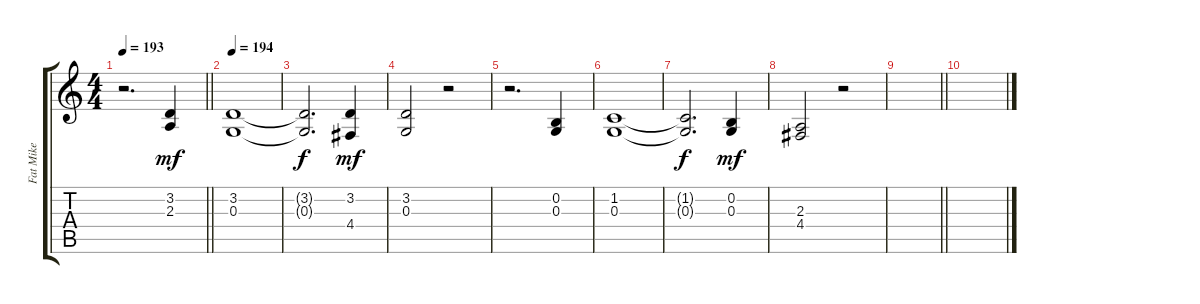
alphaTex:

\track ("Fat Mike" "Fat Mike") {instrument bassoon}
\staff {score tabs}
\tuning (E4 B3 G3 D3 A2 E2) {hide}
\ts (4 4)
\tempo 193
\clef g2
\barLineRight lightlight
\ks c
r.2{d dy f} (3.2 2.3).4{dy mf} |
\section ("" "")
\tempo 194
(3.2 0.3).1 |
(3.2{t} 0.3{t}).2{d dy f} (3.2 4.4).4{dy mf} |
(3.2 0.3).2 r.2 |
r.2{d} (0.2 0.3).4 |
(1.2 0.3).1 |
(1.2{t} 0.3{t}).2{d dy f} (0.2 0.3).4{dy mf} |
(2.3 4.4).2 r.2 |
\barLineRight lightlight
|
\section ("" "")
